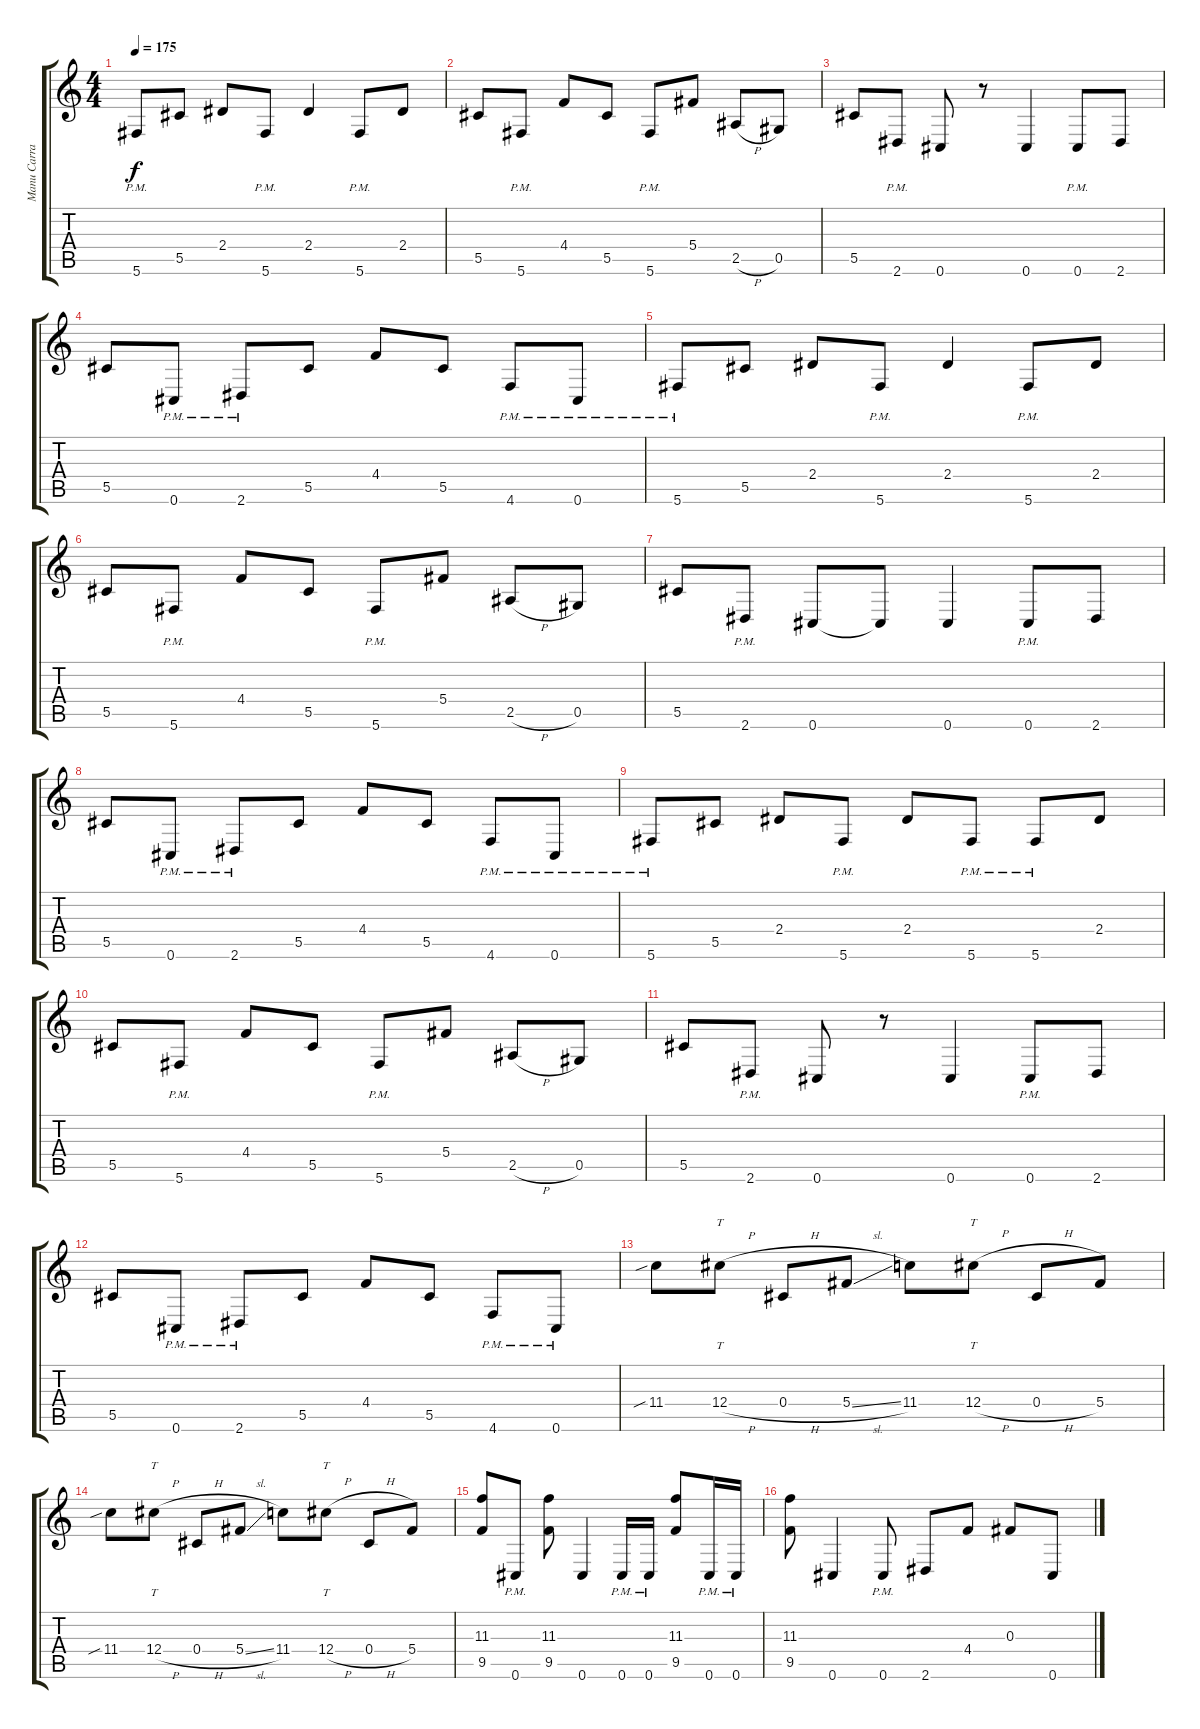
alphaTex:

\track ("Manu Carrasco" "Manu Carra") {instrument distortionguitar}
\staff {score tabs}
\tuning (Eb4 Bb3 Gb3 Db3 Ab2 Db2) {hide}
\ts (4 4)
\tempo 175
\clef g2
\ks c
5.6{pm}.8{dy f} 5.5.8 2.4.8 5.6{pm}.8 2.4.4 5.6{pm}.8 2.4.8 |
5.5.8 5.6{pm}.8 4.4.8 5.5.8 5.6{pm}.8 5.4.8 2.5{h}.8 0.5.8 |
5.5.8 2.6{pm}.8 0.6.8 r.8 0.6.4 0.6{pm}.8 2.6.8 |
5.5.8 0.6{pm}.8 2.6{pm}.8 5.5.8 4.4.8 5.5.8 4.6{pm}.8 0.6{pm}.8 |
5.6{pm}.8 5.5.8 2.4.8 5.6{pm}.8 2.4.4 5.6{pm}.8 2.4.8 |
5.5.8 5.6{pm}.8 4.4.8 5.5.8 5.6{pm}.8 5.4.8 2.5{h}.8 0.5.8 |
5.5.8 2.6{pm}.8 0.6.8 0.6{t}.8 0.6.4 0.6{pm}.8 2.6.8 |
5.5.8 0.6{pm}.8 2.6{pm}.8 5.5.8 4.4.8 5.5.8 4.6{pm}.8 0.6{pm}.8 |
5.6{pm}.8 5.5.8 2.4.8 5.6{pm}.8 2.4.8 5.6{pm}.8 5.6{pm}.8 2.4.8 |
5.5.8 5.6{pm}.8 4.4.8 5.5.8 5.6{pm}.8 5.4.8 2.5{h}.8 0.5.8 |
5.5.8 2.6{pm}.8 0.6.8 r.8 0.6.4 0.6{pm}.8 2.6.8 |
5.5.8 0.6{pm}.8 2.6{pm}.8 5.5.8 4.4.8 5.5.8 4.6{pm}.8 0.6{pm}.8 |
11.4{sib}.8 12.4{h}.8{tt} 0.4{h}.8 5.4{sl}.8 11.4.8 12.4{h}.8{tt} 0.4{h}.8 5.4.8 |
11.4{sib}.8 12.4{h}.8{tt} 0.4{h}.8 5.4{sl}.8 11.4.8 12.4{h}.8{tt} 0.4{h}.8 5.4.8 |
(11.3 9.5).8 0.6{pm}.8 (11.3 9.5).8 0.6.4 0.6{pm}.16 0.6{pm}.16 (11.3 9.5).8 0.6{pm}.16 0.6{pm}.16 |
(11.3 9.5).8 0.6.4 0.6{pm}.8 2.6.8 4.4.8 0.3.8 0.6.8
